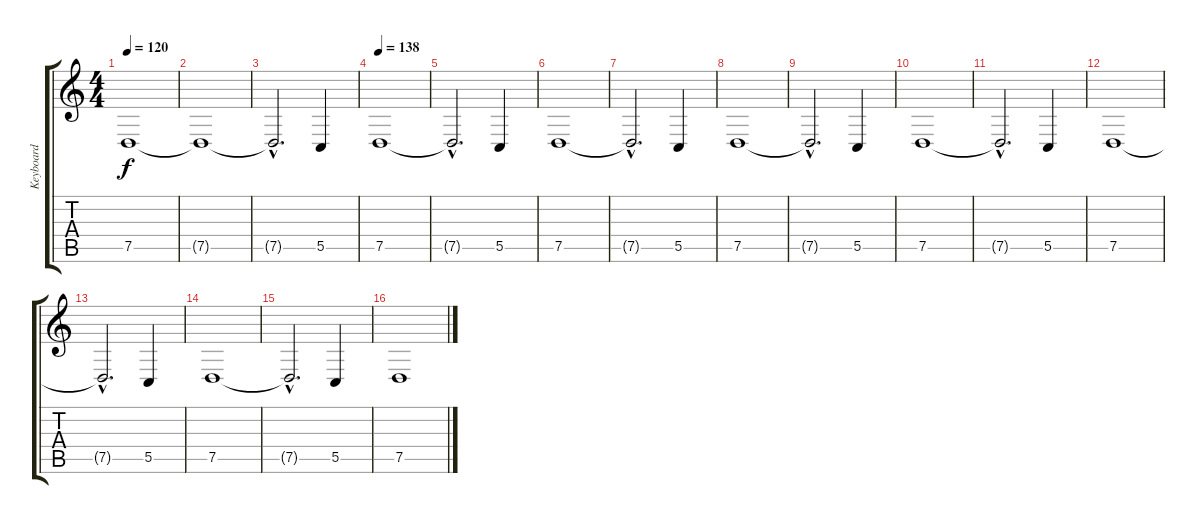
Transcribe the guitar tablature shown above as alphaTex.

\track ("Keyboard" "Keyboard") {instrument choiraahs}
\staff {score tabs}
\tuning (D4 A3 F3 C3 G2 D2) {hide}
\ts (4 4)
\tempo 120
\clef g2
\ks c
7.5.1{dy f instrument choiraahs} |
7.5{t}.1 |
7.5{hac t}.2{d} 5.5.4 |
\tempo 138
7.5.1 |
7.5{hac t}.2{d} 5.5.4 |
7.5.1 |
7.5{hac t}.2{d} 5.5.4 |
7.5.1 |
7.5{hac t}.2{d} 5.5.4 |
7.5.1 |
7.5{hac t}.2{d} 5.5.4 |
7.5.1 |
7.5{hac t}.2{d} 5.5.4 |
7.5.1 |
7.5{hac t}.2{d} 5.5.4 |
7.5.1
